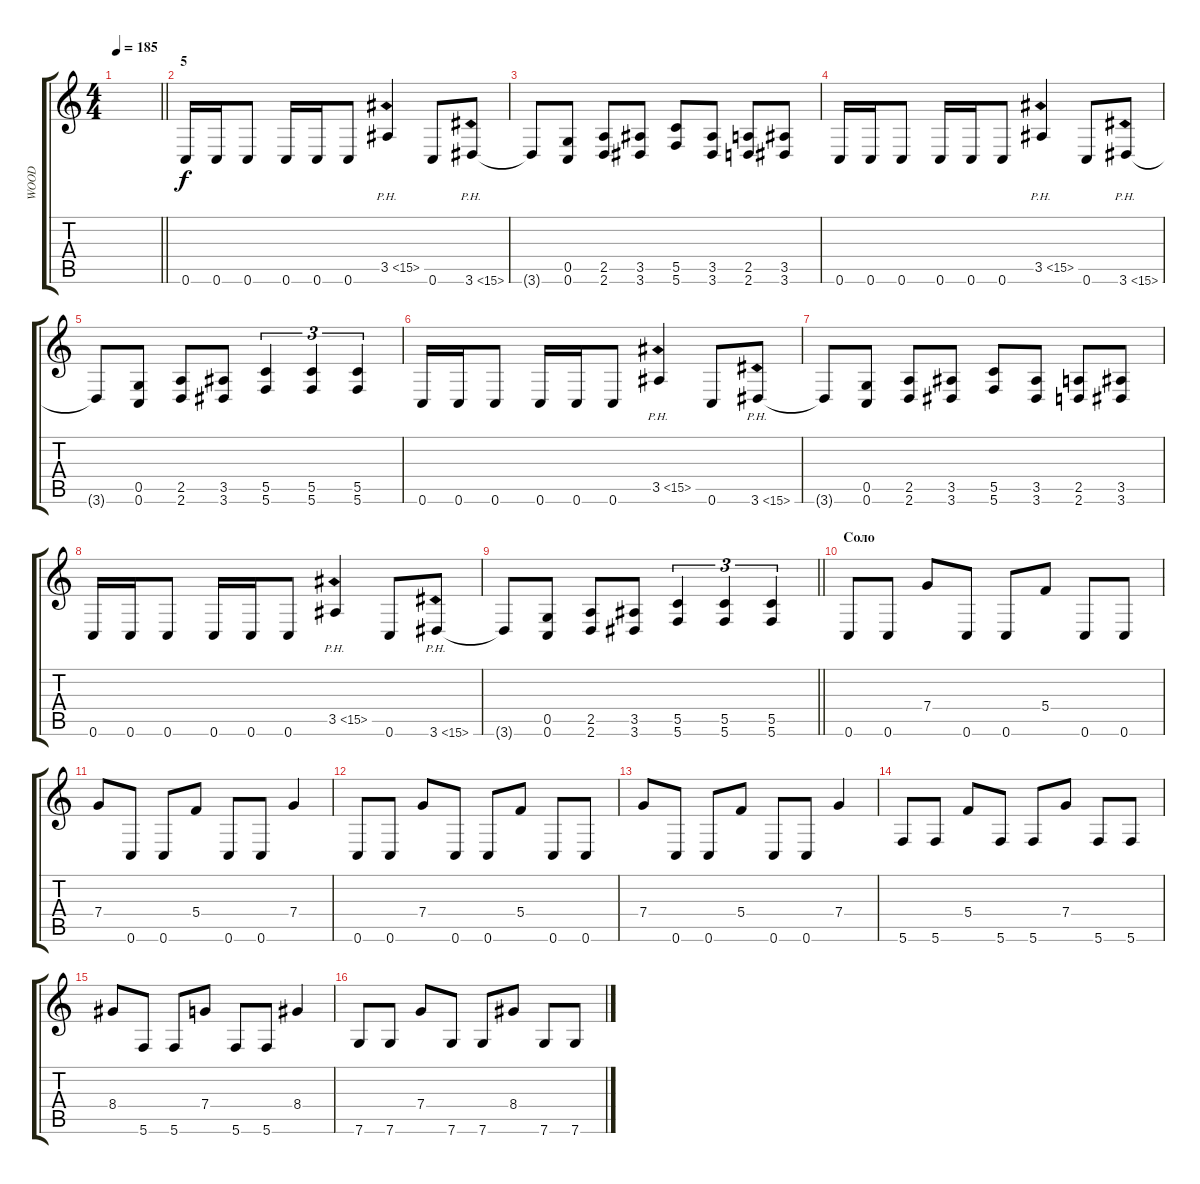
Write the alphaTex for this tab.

\track ("WOOD" "WOOD") {instrument distortionguitar}
\staff {score tabs}
\tuning (D4 A3 F3 C3 G2 C2) {hide}
\ts (4 4)
\tempo 185
\clef g2
\barLineRight lightlight
\ks c
|
\section ("" "5")
0.6.16 0.6.16 0.6.8 0.6.16 0.6.16 0.6.8 3.5{ph 12}.4 0.6.8 3.6{ph 12}.8 |
3.6{t}.8 (0.5 0.6).8 (2.5 2.6).8 (3.5 3.6).8 (5.5 5.6).8 (3.5 3.6).8 (2.5 2.6).8 (3.5 3.6).8 |
0.6.16 0.6.16 0.6.8 0.6.16 0.6.16 0.6.8 3.5{ph 12}.4 0.6.8 3.6{ph 12}.8 |
3.6{t}.8 (0.5 0.6).8 (2.5 2.6).8 (3.5 3.6).8 (5.5 5.6).4{tu (3 2)} (5.5 5.6).4{tu (3 2)} (5.5 5.6).4{tu (3 2)} |
0.6.16 0.6.16 0.6.8 0.6.16 0.6.16 0.6.8 3.5{ph 12}.4 0.6.8 3.6{ph 12}.8 |
3.6{t}.8 (0.5 0.6).8 (2.5 2.6).8 (3.5 3.6).8 (5.5 5.6).8 (3.5 3.6).8 (2.5 2.6).8 (3.5 3.6).8 |
0.6.16 0.6.16 0.6.8 0.6.16 0.6.16 0.6.8 3.5{ph 12}.4 0.6.8 3.6{ph 12}.8 |
\barLineRight lightlight
3.6{t}.8 (0.5 0.6).8 (2.5 2.6).8 (3.5 3.6).8 (5.5 5.6).4{tu (3 2)} (5.5 5.6).4{tu (3 2)} (5.5 5.6).4{tu (3 2)} |
\section ("" "Соло")
0.6.8 0.6.8 7.4.8 0.6.8 0.6.8 5.4.8 0.6.8 0.6.8 |
7.4.8 0.6.8 0.6.8 5.4.8 0.6.8 0.6.8 7.4.4 |
0.6.8 0.6.8 7.4.8 0.6.8 0.6.8 5.4.8 0.6.8 0.6.8 |
7.4.8 0.6.8 0.6.8 5.4.8 0.6.8 0.6.8 7.4.4 |
5.6.8 5.6.8 5.4.8 5.6.8 5.6.8 7.4.8 5.6.8 5.6.8 |
8.4.8 5.6.8 5.6.8 7.4.8 5.6.8 5.6.8 8.4.4 |
7.6.8 7.6.8 7.4.8 7.6.8 7.6.8 8.4.8 7.6.8 7.6.8
